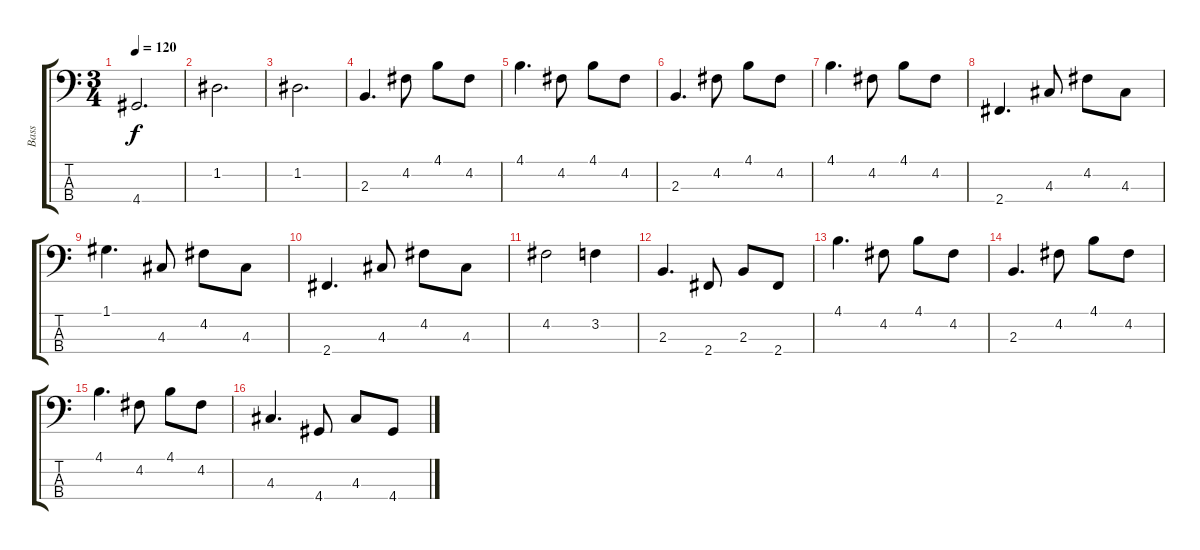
\track ("Bass" "Bass") {instrument acousticbass}
\staff {score tabs}
\tuning (G2 D2 A1 E1) {hide}
\ts (3 4)
\tempo 120
\clef f4
\ks c
4.4.2{d dy f} |
1.2.2{d} |
1.2.2{d} |
2.3.4{d} 4.2.8 4.1.8 4.2.8 |
4.1.4{d} 4.2.8 4.1.8 4.2.8 |
2.3.4{d} 4.2.8 4.1.8 4.2.8 |
4.1.4{d} 4.2.8 4.1.8 4.2.8 |
2.4.4{d} 4.3.8 4.2.8 4.3.8 |
1.1.4{d} 4.3.8 4.2.8 4.3.8 |
2.4.4{d} 4.3.8 4.2.8 4.3.8 |
4.2.2 3.2.4 |
2.3.4{d} 2.4.8 2.3.8 2.4.8 |
4.1.4{d} 4.2.8 4.1.8 4.2.8 |
2.3.4{d} 4.2.8 4.1.8 4.2.8 |
4.1.4{d} 4.2.8 4.1.8 4.2.8 |
4.3.4{d} 4.4.8 4.3.8 4.4.8
